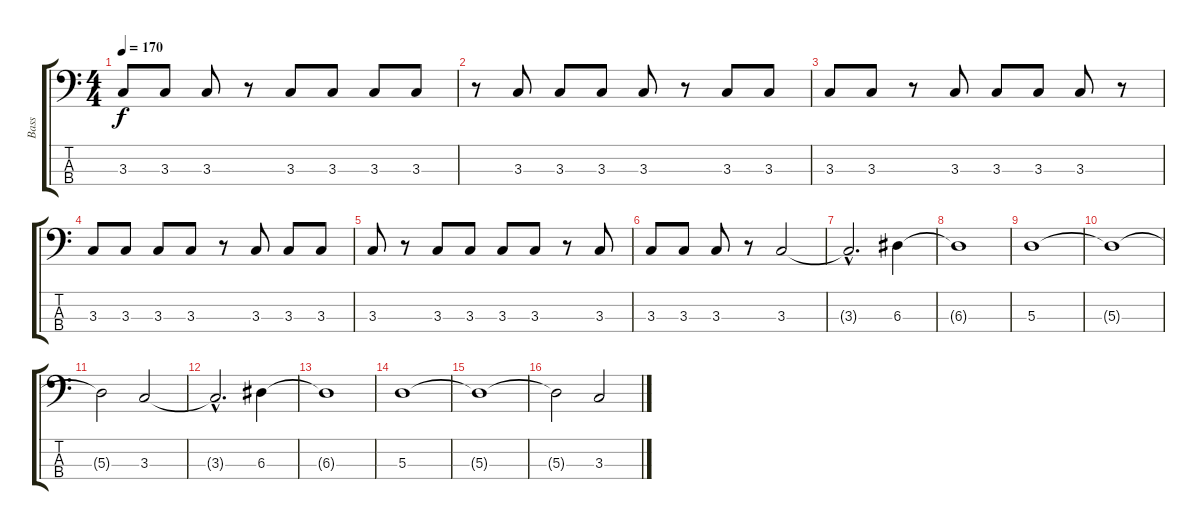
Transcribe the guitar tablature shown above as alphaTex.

\track ("Bass" "Bass") {instrument electricbassfinger}
\staff {score tabs}
\tuning (G2 D2 A1 E1) {hide}
\ts (4 4)
\tempo 170
\clef f4
\ks c
3.3.8{dy f} 3.3.8 3.3.8 r.8 3.3.8 3.3.8 3.3.8 3.3.8 |
r.8 3.3.8 3.3.8 3.3.8 3.3.8 r.8 3.3.8 3.3.8 |
3.3.8 3.3.8 r.8 3.3.8 3.3.8 3.3.8 3.3.8 r.8 |
3.3.8 3.3.8 3.3.8 3.3.8 r.8 3.3.8 3.3.8 3.3.8 |
3.3.8 r.8 3.3.8 3.3.8 3.3.8 3.3.8 r.8 3.3.8 |
3.3.8 3.3.8 3.3.8 r.8 3.3.2{volume 14 instrument fretlessbass} |
3.3{hac t}.2{d} 6.3.4 |
6.3{t}.1 |
5.3.1 |
5.3{t}.1 |
5.3{t}.2 3.3.2 |
3.3{hac t}.2{d} 6.3.4 |
6.3{t}.1 |
5.3.1 |
5.3{t}.1 |
5.3{t}.2 3.3.2
